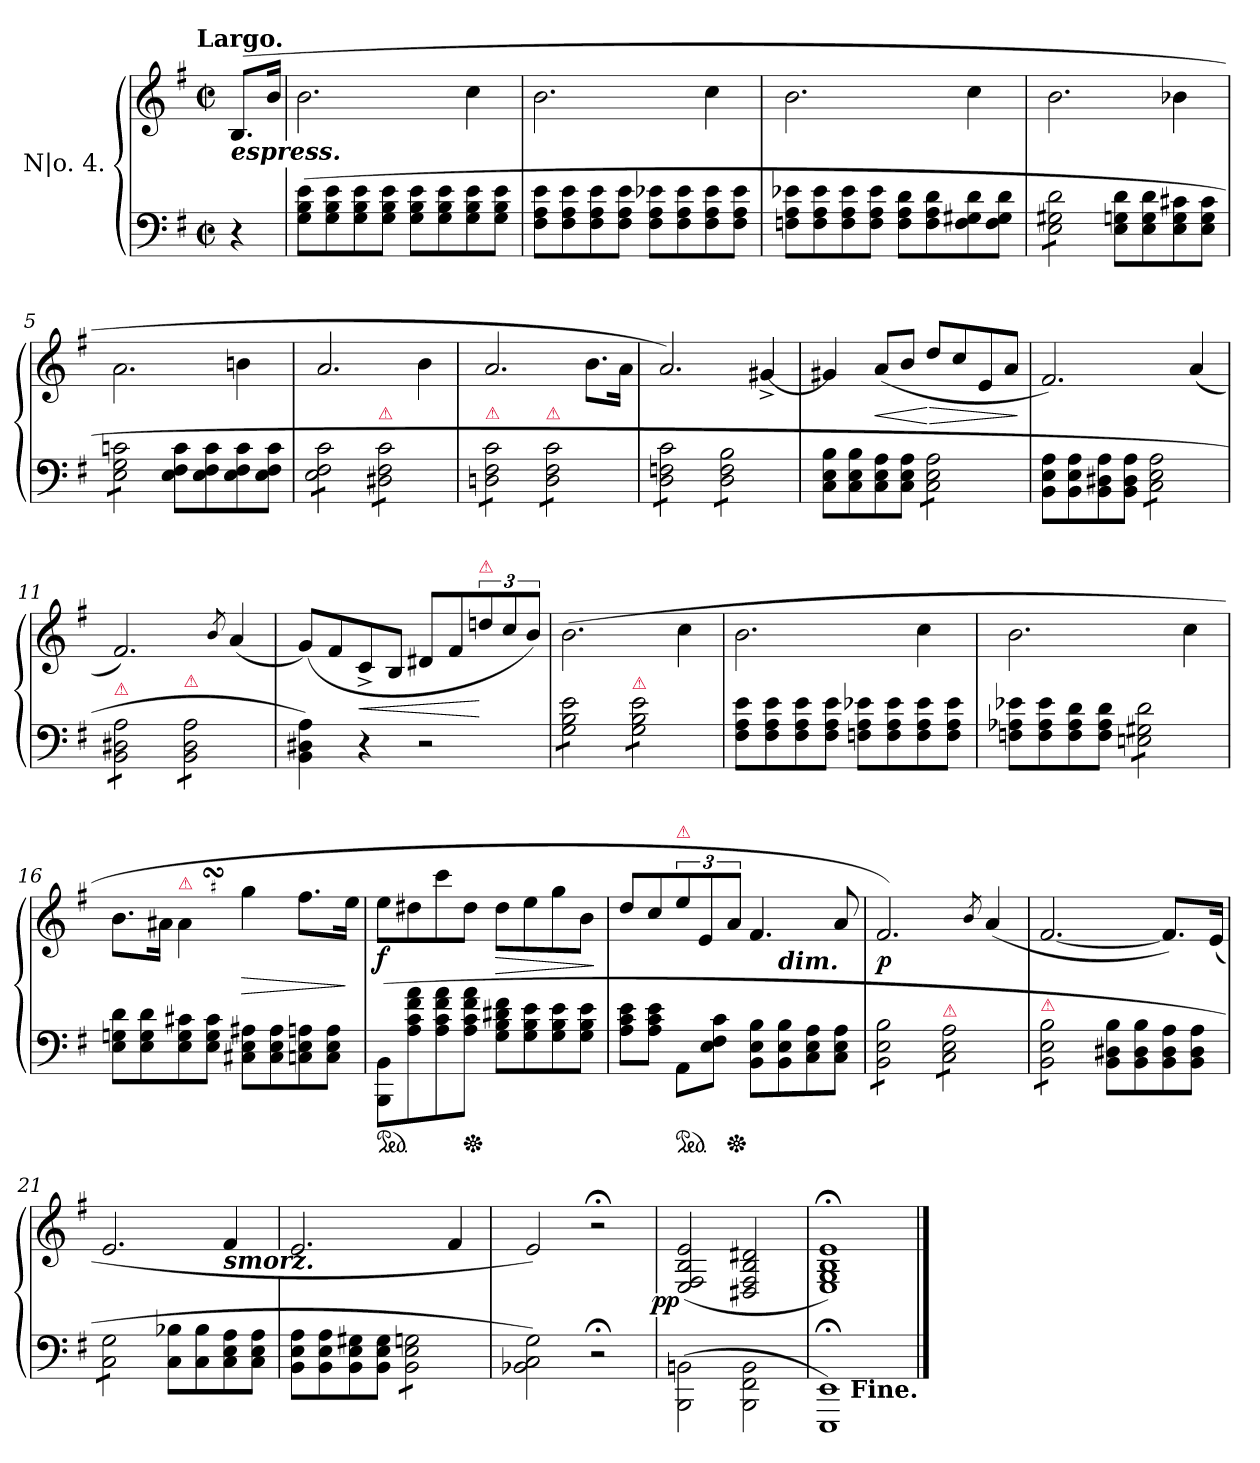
**kern	**kern	**dynam
*part1	*part1	*part1
*staff2	*staff1	*staff1/2
*I"N|o. 4.	*	*
*clefF4	*clefG2	*
*k[f#]	*k[f#]	*
*e:	*e:	*
!!LO:TX:omd:t=Largo.
*M2/2	*M2/2	*
*met(c|)	*met(c|)	*
*MM63	*MM63	*
=	=	=
!	!LO:TX:b:Bi:t=espress.	!
4r	(>8.BL	.
.	16bJk	.
=1	=1	=1
(>8G 8B 8eL	2.b	.
8G 8B 8e	.	.
8G 8B 8e	.	.
8G 8B 8eJ	.	.
8G 8B 8eL	.	.
8G 8B 8e	.	.
8G 8B 8e	4cc	.
8G 8B 8eJ	.	.
=2	=2	=2
8F# 8A 8eL	2.b	.
8F# 8A 8e	.	.
8F# 8A 8e	.	.
8F# 8A 8eJ	.	.
8F# 8A 8e-XL	.	.
8F# 8A 8e-	.	.
8F# 8A 8e-	4cc	.
8F# 8A 8e-J	.	.
=3	=3	=3
8Fn 8A 8e-XL	2.b	.
8F 8A 8e-	.	.
8F 8A 8e-	.	.
8F 8A 8e-J	.	.
8F 8A 8dL	.	.
8F 8A 8d	.	.
8F 8G#X 8d	4cc	.
8F 8G# 8dJ	.	.
=4	=4	=4
!LO:TX:a:color=crimson:t=⚠	!	!
*tremolo	*	*
8E 8G#X 8dL	2.b	.
8E 8G#X 8d	.	.
8E 8G#X 8d	.	.
8E 8G#X 8dJ	.	.
*Xtremolo	*	*
8E 8Gn 8dL	.	.
8E 8G 8d	.	.
8E 8G 8c#X	4b-X\	.
8E 8G 8c#J	.	.
=5	=5	=5
!LO:TX:a:color=crimson:t=⚠	!	!
*tremolo	*	*
8E 8G 8cnL	2.a\	.
8E 8G 8cn	.	.
8E 8G 8cn	.	.
8E 8G 8cnJ	.	.
*Xtremolo	*	*
8E 8F# 8cL	.	.
8E 8F# 8c	.	.
8E 8F# 8c	4bn\	.
8E 8F# 8cJ	.	.
=6	=6	=6
!LO:TX:a:color=crimson:t=⚠	!	!
*tremolo	*	*
8E 8F# 8cL	2.a	.
8E 8F# 8c	.	.
8E 8F# 8c	.	.
8E 8F# 8cJ	.	.
!LO:TX:a:color=crimson:t=⚠	!	!
8D#X 8F# 8cL	.	.
8D#X 8F# 8c	.	.
8D#X 8F# 8c	4b\	.
8D#X 8F# 8cJ	.	.
=7	=7	=7
!LO:TX:a:color=crimson:t=⚠	!	!
8Dn 8F# 8cL	2.a	.
8Dn 8F# 8c	.	.
8Dn 8F# 8c	.	.
8Dn 8F# 8cJ	.	.
!LO:TX:a:color=crimson:t=⚠	!	!
8D 8F# 8cL	.	.
8D 8F# 8c	.	.
8D 8F# 8c	8.b\L	.
8D 8F# 8cJ	.	.
.	16aJk	.
=8	=8	=8
8D 8Fn 8cL	2.a)	.
8D 8Fn 8c	.	.
8D 8Fn 8c	.	.
8D 8Fn 8cJ	.	.
8D 8F 8BL	.	.
8D 8F 8B	.	.
8D 8F 8B	[4g#X^<	.
8D 8F 8BJ	.	.
*Xtremolo	*	*
=9	=9	=9
8C 8E 8BL	4g#X]	.
8C 8E 8B	.	.
8C 8E 8A	(>8aL	<
8C 8E 8AJ	8bJ	.
*tremolo	*	*
8C 8E 8AL	8dd/L	[ >
8C 8E 8A	8cc	.
8C 8E 8A	8e	.
8C 8E 8AJ	8aJ	.
*Xtremolo	*	*
.	.	]
=10	=10	=10
8BB 8E 8AL	2.f#)	.
8BB 8E 8A	.	.
8BB 8D#X 8A	.	.
8BB 8D# 8AJ	.	.
*tremolo	*	*
8C 8E 8AL	.	.
8C 8E 8A	.	.
8C 8E 8A	(>4a	.
8C 8E 8AJ	.	.
=11	=11	=11
!LO:TX:a:color=crimson:t=⚠	!	!
8BB 8D#X 8AL	2.f#)	.
8BB 8D#X 8A	.	.
8BB 8D#X 8A	.	.
8BB 8D#X 8AJ	.	.
!LO:TX:a:color=crimson:t=⚠	!	!
8BB 8D# 8AL	.	.
8BB 8D# 8A	.	.
.	8qb/	.
8BB 8D# 8A	(>4a	.
8BB 8D# 8AJ	.	.
*Xtremolo	*	*
=12	=12	=12
4BB 4D#X 4A)	(<8gL)	.
.	8f#	.
4r	8c^>	<
.	8BJ	.
2r	8d#XL	.
.	8f#	.
!	!LO:TX:a:color=crimson:t=⚠	!
.	12ddn	[
.	12cc	.
.	12bJ)	.
=13	=13	=13
!LO:TX:a:color=crimson:t=⚠	!	!
*tremolo	*	*
(>8G 8B 8eL	(>2.b\	.
(>8G 8B 8e	.	.
(>8G 8B 8e	.	.
8G 8B 8eJ	.	.
!LO:TX:a:color=crimson:t=⚠	!	!
8G 8B 8eL	.	.
8G 8B 8e	.	.
8G 8B 8e	4cc	.
8G 8B 8eJ	.	.
*Xtremolo	*	*
=14	=14	=14
8F# 8A 8eL	2.b\	.
8F# 8A 8e	.	.
8F# 8A 8e	.	.
8F# 8A 8eJ	.	.
8Fn 8A 8e-XL	.	.
8F 8A 8e-	.	.
8F 8A 8e-	4cc	.
8F 8A 8e-J	.	.
=15	=15	=15
8Fn 8A-X 8e-XL	2.b	.
8F 8A- 8e-	.	.
8F 8A- 8d	.	.
8F 8A- 8dJ	.	.
!LO:TX:a:color=crimson:t=⚠	!	!
*tremolo	*	*
8En 8G#X 8d)L	.	.
8En 8G#X 8d)	.	.
8En 8G#X 8d)	4cc	.
8En 8G#X 8d)J	.	.
*Xtremolo	*	*
=16	=16	=16
8E 8Gn 8dL	8.b\L	.
8E 8G 8d	.	.
.	16a#XJk	.
!	!LO:TX:a:Bi:color=crimson:t=⚠	!
8E 8G 8c#X	4a#SsS\	.
8E 8G 8c#J	.	.
8C#X 8E 8A#XL	4gg	>
8C# 8E 8A#	.	.
8Cn 8E 8An	8.ff#L	.
8C 8E 8AJ	.	.
.	16eeJk	]
=17	=17	=17
!LO:TX:b:color=crimson:t=⚠	!	!
*ped	*	*
(>8BBB 8BBL	8eeL	f
8A 8c 8f# 8a	8dd#X	.
8A 8c 8f# 8a	8ccc	.
*Xped	*	*
8A 8c 8f# 8aJ	8dd#J	.
8G 8B 8d#X 8f#L	8dd#L	>
8G 8B 8e	8ee	.
8G 8B 8e	8gg	.
8G 8B 8eJ	8bJ	.
.	.	]
=18	=18	=18
*	*^	*
8A 8c 8eL	8ddL	2ryy	.
8A 8c 8eJ	8cc	.	.
!	!LO:TX:a:color=crimson:t=⚠	!	!
*ped	*	*	*
8AAL	12ee	.	.
.	12e	.	.
8E 8F# 8cJ	.	.	.
*Xped	*	*	*
.	12aJ	.	.
8BB 8E 8BL	4.f#	8ryy	.
!	!	!LO:TX:c:Bi:t=dim.	!
8BB 8E 8B	.	4.ryy	.
8C 8E 8A	.	.	.
8C 8E 8AJ	8a	.	.
=19	=19	=19	=19
!LO:TX:a:color=crimson:t=⚠	!	!	!
*	*v	*v	*
*tremolo	*	*
8BB 8E 8BL	2.f#)	p
8BB 8E 8B	.	.
8BB 8E 8B	.	.
8BB 8E 8BJ	.	.
!LO:TX:a:color=crimson:t=⚠	!	!
8C 8E 8AL	.	.
8C 8E 8A	.	.
.	8qb/	.
8C 8E 8A	(>4a	.
8C 8E 8AJ	.	.
=20	=20	=20
!LO:TX:a:color=crimson:t=⚠	!	!
8BB 8E 8BL	[2.f#	.
8BB 8E 8B	.	.
8BB 8E 8B	.	.
8BB 8E 8BJ	.	.
*Xtremolo	*	*
8BB 8D#X 8BL	.	.
8BB 8D# 8B	.	.
8BB 8D# 8A	8.f#L])	.
8BB 8D# 8AJ	.	.
.	(>16eJk	.
=21	=21	=21
!LO:TX:a:color=crimson:t=⚠	!	!
*tremolo	*	*
8C 8GL	2.e	.
8C 8G	.	.
8C 8G	.	.
8C 8GJ	.	.
*Xtremolo	*	*
8C 8B-XL	.	.
8C 8B-	.	.
!	!LO:TX:b:Bi:t=smorz.	!
8C 8E 8A	4f#	.
8C 8E 8AJ	.	.
=22	=22	=22
8BB 8E 8AL	2.e	.
8BB 8E 8A	.	.
8BB 8E 8G#X	.	.
8BB 8E 8G#J	.	.
!LO:TX:a:color=crimson:t=⚠	!	!
*tremolo	*	*
8BB 8E 8GnL	.	.
8BB 8E 8Gn	.	.
8BB 8E 8Gn	4f#	.
8BB 8E 8GnJ	.	.
*Xtremolo	*	*
=23	=23	=23
2BB-X 2C 2G)	2e)	.
2r;<	2r;<	.
=24	=24	=24
!	!	!LO:DY:rj
(<2BBB\ 2BBn\	(>2E/ 2F#/ 2B/ 2e/	pp
2BBB\ 2FF#\ 2BB\	2D#X/ 2F#/ 2B/ 2d#X/	.
=25	=25	=25
1EEE;\ 1EE;\)	1E;</ 1G;</ 1B;</ 1e;</)	.
!LO:TX:b:B:t=Fine.	!	!
==	==	==
*-	*-	*-
